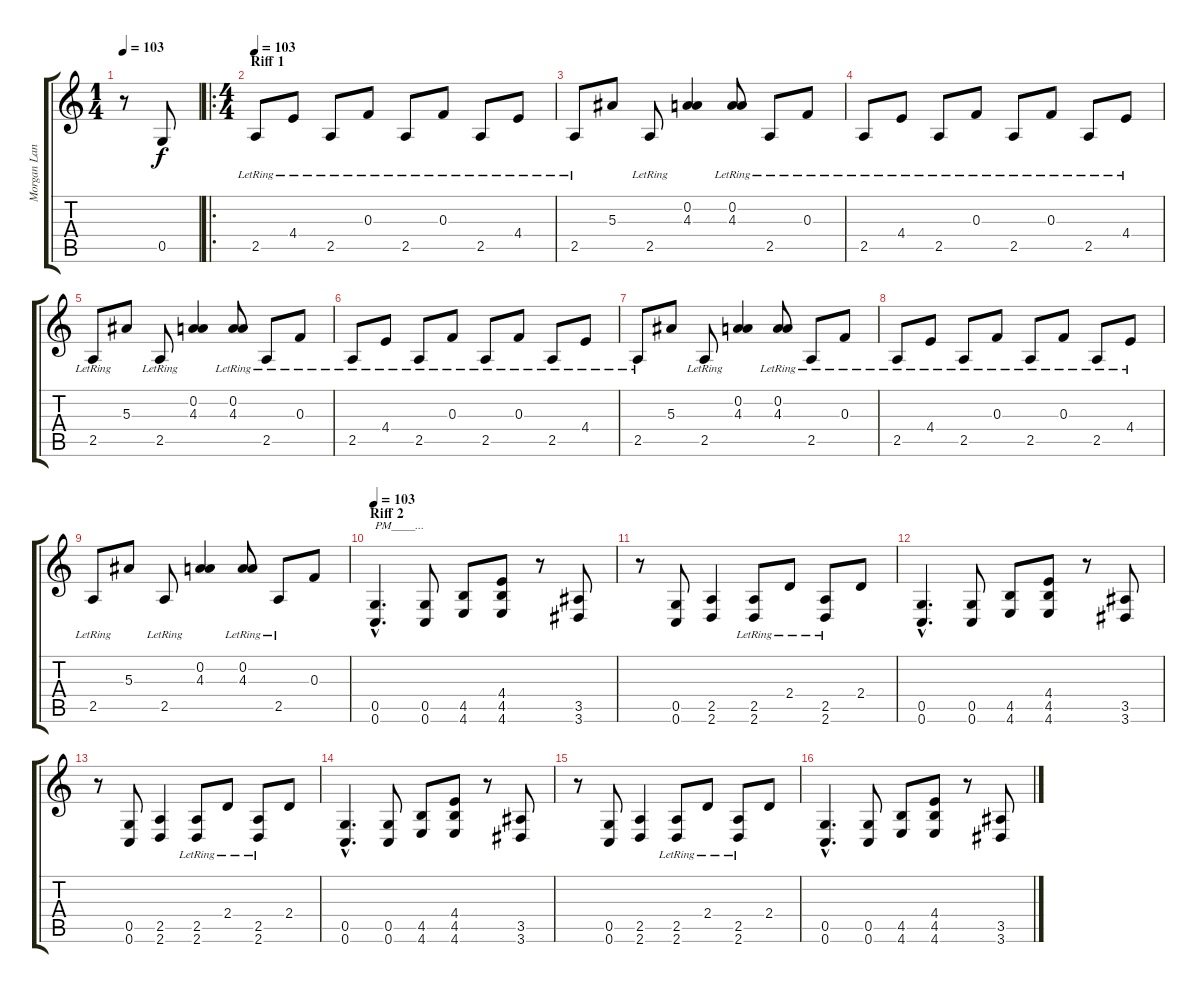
\track ("Morgan Lander - Guitar" "Morgan Lan") {instrument electricguitarjazz}
\staff {score tabs}
\tuning (D4 A3 F3 C3 G2 C2) {hide}
\ts (1 4)
\tempo 103
\clef g2
\ks c
r.8{dy f volume 16 balance 13 instrument electricguitarjazz} 0.5.8 |
\ro
\ts (4 4)
\section ("" "Riff 1")
\tempo 103
2.5{lr}.8 4.4{lr}.8 2.5{lr}.8 0.3{lr}.8 2.5{lr}.8 0.3{lr}.8 2.5{lr}.8 4.4{lr}.8 |
2.5{lr}.8 5.3.8 2.5{lr}.8 (0.2 4.3).4 (0.2{lr} 4.3{lr}).8 2.5{lr}.8 0.3{lr}.8 |
2.5{lr}.8 4.4{lr}.8 2.5{lr}.8 0.3{lr}.8 2.5{lr}.8 0.3{lr}.8 2.5{lr}.8 4.4{lr}.8 |
2.5{lr}.8 5.3.8 2.5{lr}.8 (0.2 4.3).4 (0.2{lr} 4.3{lr}).8 2.5{lr}.8 0.3{lr}.8 |
2.5{lr}.8 4.4{lr}.8 2.5{lr}.8 0.3{lr}.8 2.5{lr}.8 0.3{lr}.8 2.5{lr}.8 4.4{lr}.8 |
2.5{lr}.8 5.3.8 2.5{lr}.8 (0.2 4.3).4 (0.2{lr} 4.3{lr}).8 2.5{lr}.8 0.3{lr}.8 |
2.5{lr}.8 4.4{lr}.8 2.5{lr}.8 0.3{lr}.8 2.5{lr}.8 0.3{lr}.8 2.5{lr}.8 4.4{lr}.8 |
2.5{lr}.8 5.3.8 2.5{lr}.8 (0.2 4.3).4 (0.2{lr} 4.3{lr}).8 2.5{lr}.8 0.3.8 |
\section ("" "Riff 2")
\tempo 103
(0.5{hac} 0.6{hac}).4{d txt "PM____..."} (0.5 0.6).8 (4.5 4.6).8 (4.4 4.5 4.6).8 r.8 (3.5 3.6).8 |
r.8 (0.5 0.6).8 (2.5 2.6).4 (2.5{lr} 2.6{lr}).8 2.4{lr}.8 (2.5{lr} 2.6{lr}).8 2.4.8 |
(0.5{hac} 0.6{hac}).4{d} (0.5 0.6).8 (4.5 4.6).8 (4.4 4.5 4.6).8 r.8 (3.5 3.6).8 |
r.8 (0.5 0.6).8 (2.5 2.6).4 (2.5{lr} 2.6{lr}).8 2.4{lr}.8 (2.5{lr} 2.6{lr}).8 2.4.8 |
(0.5{hac} 0.6{hac}).4{d} (0.5 0.6).8 (4.5 4.6).8 (4.4 4.5 4.6).8 r.8 (3.5 3.6).8 |
r.8 (0.5 0.6).8 (2.5 2.6).4 (2.5{lr} 2.6{lr}).8 2.4{lr}.8 (2.5{lr} 2.6{lr}).8 2.4.8 |
(0.5{hac} 0.6{hac}).4{d} (0.5 0.6).8 (4.5 4.6).8 (4.4 4.5 4.6).8 r.8 (3.5 3.6).8
